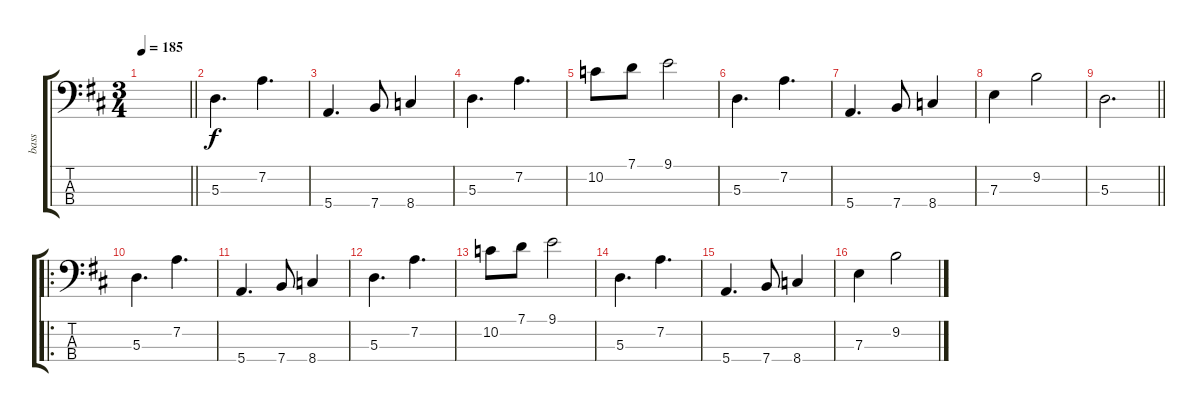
\track ("bass" "bass") {instrument electricbasspick}
\staff {score tabs}
\tuning (G2 D2 A1 E1) {hide}
\ts (3 4)
\tempo 185
\clef f4
\barLineRight lightlight
\ks d
|
5.3.4{d} 7.2.4{d} |
5.4.4{d} 7.4.8 8.4.4 |
5.3.4{d} 7.2.4{d} |
10.2.8 7.1.8 9.1.2 |
5.3.4{d} 7.2.4{d} |
5.4.4{d} 7.4.8 8.4.4 |
7.3.4 9.2.2 |
\barLineRight lightlight
5.3.2{d} |
\ro
5.3.4{d} 7.2.4{d} |
5.4.4{d} 7.4.8 8.4.4 |
5.3.4{d} 7.2.4{d} |
10.2.8 7.1.8 9.1.2 |
5.3.4{d} 7.2.4{d} |
5.4.4{d} 7.4.8 8.4.4 |
7.3.4 9.2.2
